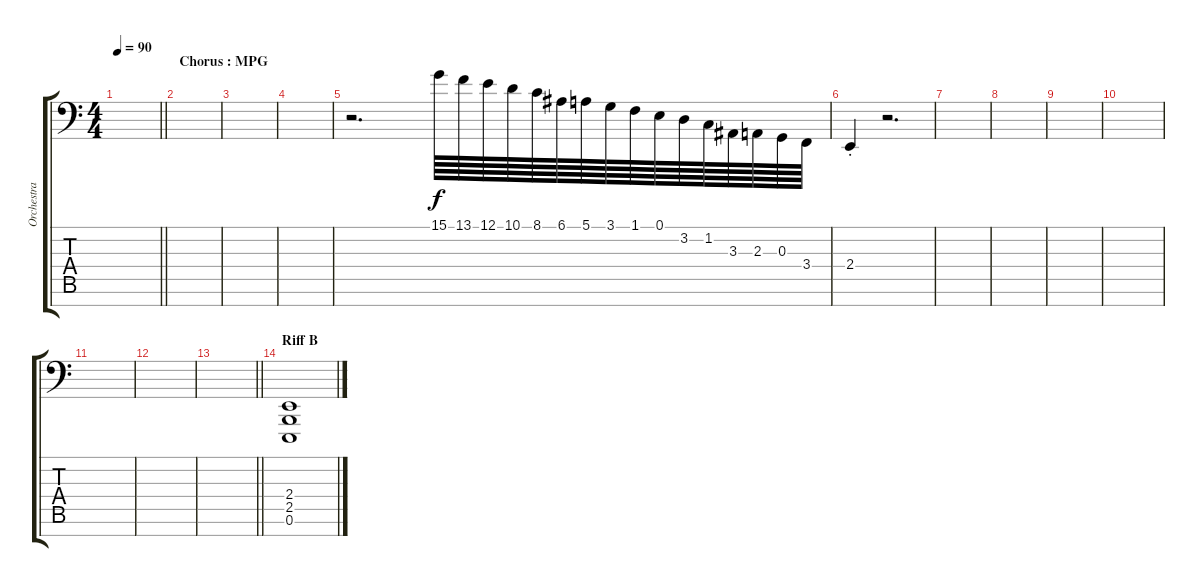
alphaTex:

\track ("Orchestra - Percussions" "Orchestra ") {instrument timpani}
\staff {score tabs}
\tuning (E3 B2 G2 D2 A1 E1 B0) {hide}
\ts (4 4)
\tempo 90
\clef f4
\barLineRight lightlight
\ks c
|
\section ("" "Chorus : MPG")
|
|
|
r.2{d volume 12 instrument orchestralharp} 15.1.64 13.1.64 12.1.64 10.1.64 8.1.64 6.1.64 5.1.64 3.1.64 1.1.64 0.1.64 3.2.64 1.2.64 3.3.64 2.3.64 0.3.64 3.4.64 |
2.4{st}.4 r.2{d} |
|
|
|
|
|
|
\barLineRight lightlight
|
\section ("" "Riff B")
(2.4 2.5 0.6).1{volume 16 instrument timpani}
